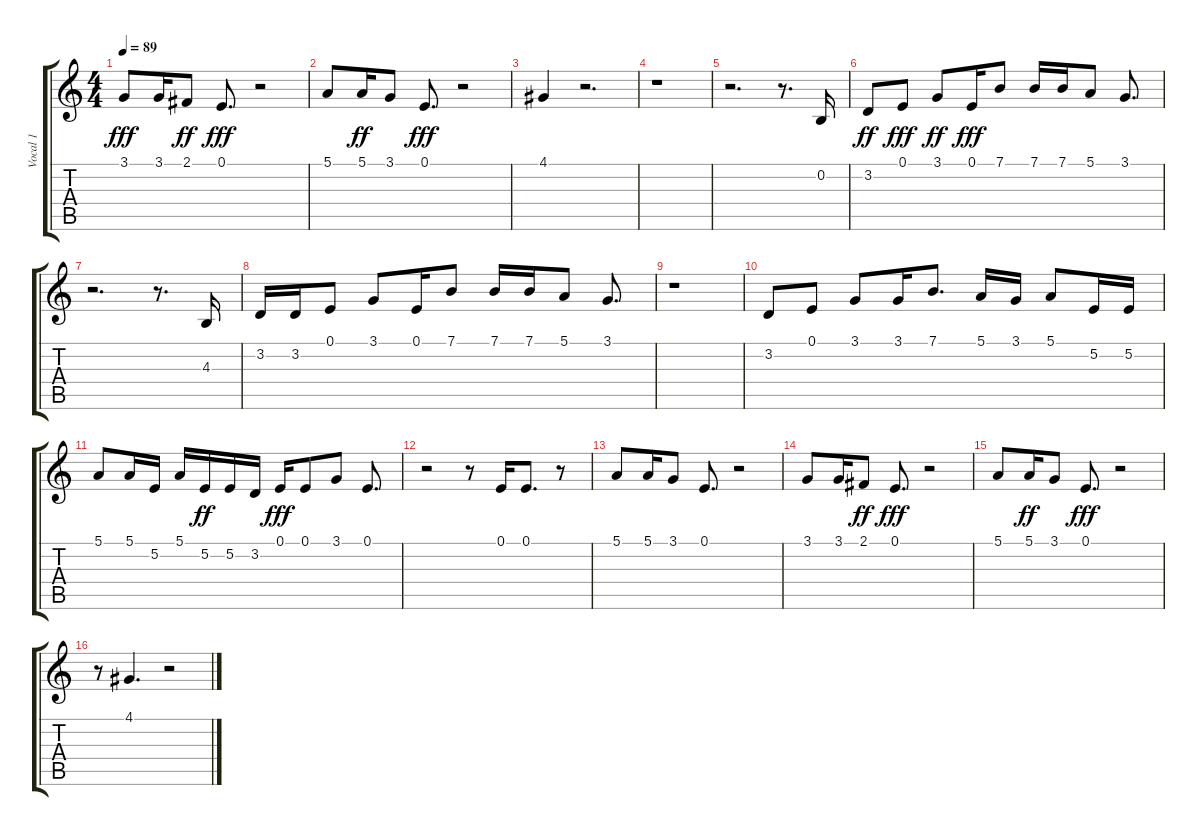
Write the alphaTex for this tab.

\track ("Vocal 1" "Vocal 1") {instrument piccolo}
\staff {score tabs}
\tuning (E4 B3 G3 D3 A2 E2) {hide}
\ts (4 4)
\tempo 89
\clef g2
\ks c
3.1.8{dy fff} 3.1.16 2.1.8{dy ff} 0.1.8{d dy fff} r.2 |
5.1.8 5.1.16{dy ff} 3.1.8 0.1.8{d dy fff} r.2 |
4.1.4 r.2{d} |
r.1 |
r.2{d} r.8{d} 0.2.16 |
3.2.8{dy ff} 0.1.8{dy fff} 3.1.8{dy ff} 0.1.16{dy fff} 7.1.8 7.1.16 7.1.16 5.1.8 3.1.8{d} |
r.2{d} r.8{d} 4.3.16 |
3.2.16 3.2.16 0.1.8 3.1.8 0.1.16 7.1.8 7.1.16 7.1.16 5.1.8 3.1.8{d} |
r.1 |
3.2.8 0.1.8 3.1.8 3.1.16 7.1.8{d} 5.1.16 3.1.16 5.1.8 5.2.16 5.2.16 |
5.1.8 5.1.16 5.2.16 5.1.16 5.2.16{dy ff} 5.2.16 3.2.16 0.1.16{dy fff} 0.1.8 3.1.8 0.1.8{d} |
r.2 r.8 0.1.16 0.1.8{d} r.8 |
5.1.8 5.1.16 3.1.8 0.1.8{d} r.2 |
3.1.8 3.1.16 2.1.8{dy ff} 0.1.8{d dy fff} r.2 |
5.1.8 5.1.16{dy ff} 3.1.8 0.1.8{d dy fff} r.2 |
r.8 4.1.4{d} r.2
